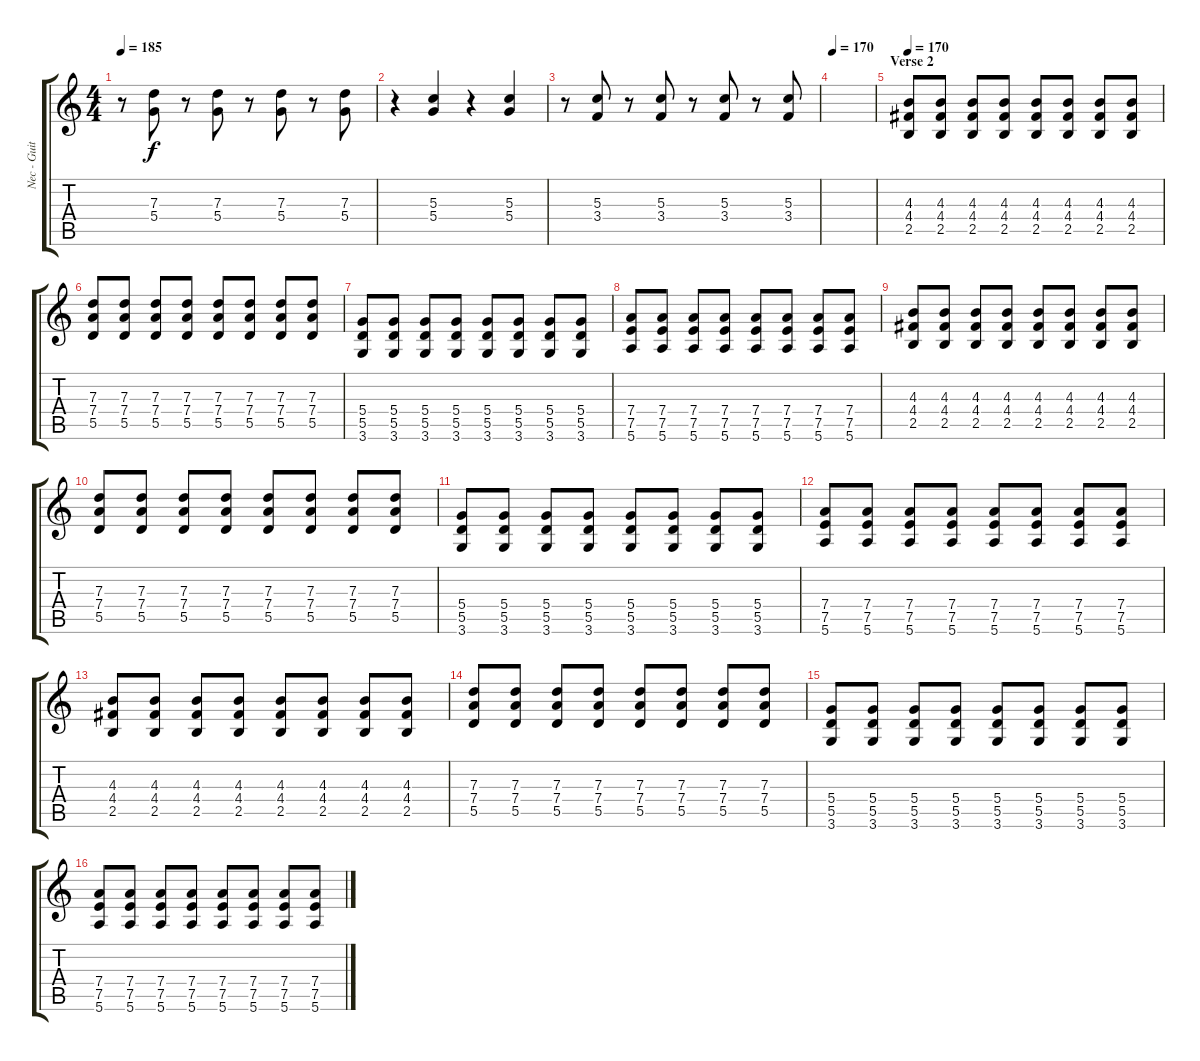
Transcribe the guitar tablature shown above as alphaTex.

\track ("Nec - Guitars" "Nec - Guit") {instrument distortionguitar}
\staff {score tabs}
\tuning (E4 B3 G3 D3 A2 E2) {hide}
\ts (4 4)
\tempo 185
\clef g2
\ks c
r.8{dy f} (7.3 5.4).8 r.8 (7.3 5.4).8 r.8 (7.3 5.4).8 r.8 (7.3 5.4).8 |
r.4 (5.3 5.4).4 r.4 (5.3 5.4).4 |
r.8 (5.3 3.4).8 r.8 (5.3 3.4).8 r.8 (5.3 3.4).8 r.8 (5.3 3.4).8 |
\tempo 170
|
\section ("" "Verse 2")
\tempo 170
(4.3 4.4 2.5).8{instrument distortionguitar} (4.3 4.4 2.5).8 (4.3 4.4 2.5).8 (4.3 4.4 2.5).8 (4.3 4.4 2.5).8 (4.3 4.4 2.5).8 (4.3 4.4 2.5).8 (4.3 4.4 2.5).8 |
(7.3 7.4 5.5).8 (7.3 7.4 5.5).8 (7.3 7.4 5.5).8 (7.3 7.4 5.5).8 (7.3 7.4 5.5).8 (7.3 7.4 5.5).8 (7.3 7.4 5.5).8 (7.3 7.4 5.5).8 |
(5.4 5.5 3.6).8 (5.4 5.5 3.6).8 (5.4 5.5 3.6).8 (5.4 5.5 3.6).8 (5.4 5.5 3.6).8 (5.4 5.5 3.6).8 (5.4 5.5 3.6).8 (5.4 5.5 3.6).8 |
(7.4 7.5 5.6).8 (7.4 7.5 5.6).8 (7.4 7.5 5.6).8 (7.4 7.5 5.6).8 (7.4 7.5 5.6).8 (7.4 7.5 5.6).8 (7.4 7.5 5.6).8 (7.4 7.5 5.6).8 |
(4.3 4.4 2.5).8 (4.3 4.4 2.5).8 (4.3 4.4 2.5).8 (4.3 4.4 2.5).8 (4.3 4.4 2.5).8 (4.3 4.4 2.5).8 (4.3 4.4 2.5).8 (4.3 4.4 2.5).8 |
(7.3 7.4 5.5).8 (7.3 7.4 5.5).8 (7.3 7.4 5.5).8 (7.3 7.4 5.5).8 (7.3 7.4 5.5).8 (7.3 7.4 5.5).8 (7.3 7.4 5.5).8 (7.3 7.4 5.5).8 |
(5.4 5.5 3.6).8 (5.4 5.5 3.6).8 (5.4 5.5 3.6).8 (5.4 5.5 3.6).8 (5.4 5.5 3.6).8 (5.4 5.5 3.6).8 (5.4 5.5 3.6).8 (5.4 5.5 3.6).8 |
(7.4 7.5 5.6).8 (7.4 7.5 5.6).8 (7.4 7.5 5.6).8 (7.4 7.5 5.6).8 (7.4 7.5 5.6).8 (7.4 7.5 5.6).8 (7.4 7.5 5.6).8 (7.4 7.5 5.6).8 |
(4.3 4.4 2.5).8 (4.3 4.4 2.5).8 (4.3 4.4 2.5).8 (4.3 4.4 2.5).8 (4.3 4.4 2.5).8 (4.3 4.4 2.5).8 (4.3 4.4 2.5).8 (4.3 4.4 2.5).8 |
(7.3 7.4 5.5).8 (7.3 7.4 5.5).8 (7.3 7.4 5.5).8 (7.3 7.4 5.5).8 (7.3 7.4 5.5).8 (7.3 7.4 5.5).8 (7.3 7.4 5.5).8 (7.3 7.4 5.5).8 |
(5.4 5.5 3.6).8 (5.4 5.5 3.6).8 (5.4 5.5 3.6).8 (5.4 5.5 3.6).8 (5.4 5.5 3.6).8 (5.4 5.5 3.6).8 (5.4 5.5 3.6).8 (5.4 5.5 3.6).8 |
(7.4 7.5 5.6).8 (7.4 7.5 5.6).8 (7.4 7.5 5.6).8 (7.4 7.5 5.6).8 (7.4 7.5 5.6).8 (7.4 7.5 5.6).8 (7.4 7.5 5.6).8 (7.4 7.5 5.6).8
